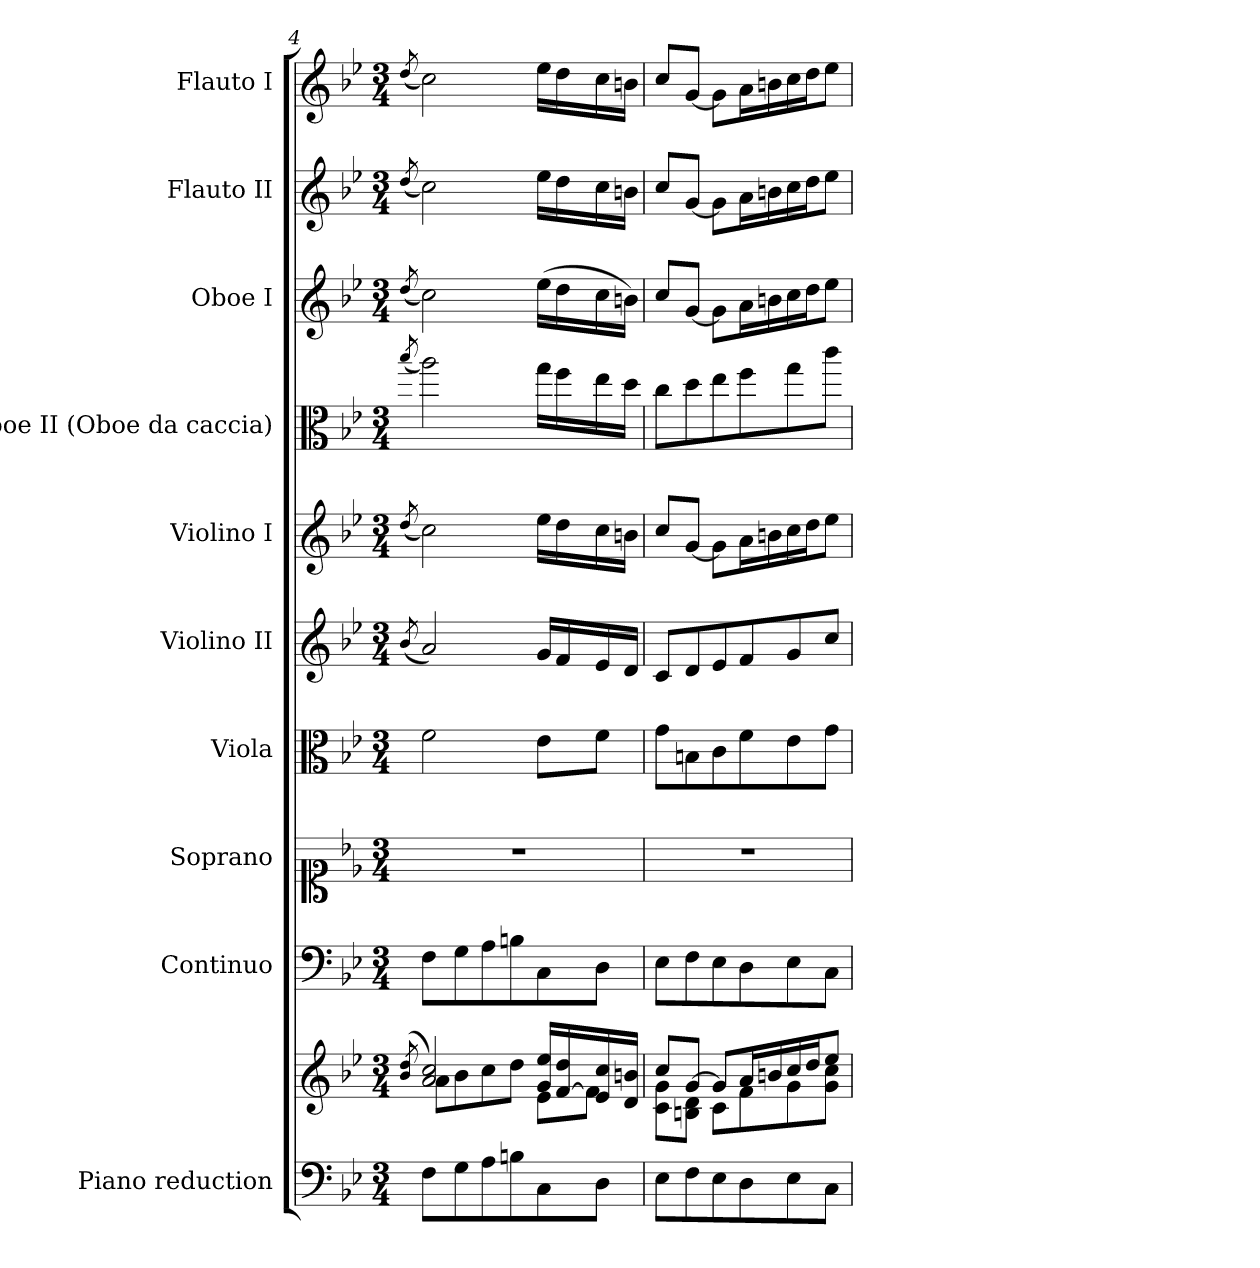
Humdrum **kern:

**kern	**kern	**kern	**kern	**kern	**kern	**kern	**kern	**kern	**kern	**kern
*part10	*part10	*part9	*part8	*part7	*part6	*part5	*part4	*part3	*part2	*part1
*staff11	*staff10	*staff9	*staff8	*staff7	*staff6	*staff5	*staff4	*staff3	*staff2	*staff1
*I"Piano reduction	*	*I"Continuo	*I"Soprano	*I"Viola	*I"Violino II	*I"Violino I	*I"Oboe II (Oboe da caccia)	*I"Oboe I	*I"Flauto II	*I"Flauto I
*I'Pno	*	*	*	*I'Vla	*I'Vln	*I'Vln	*	*I'Ob	*I'Fl	*I'Fl
*clefF4	*clefG2	*clefF4	*clefC1	*clefC3	*clefG2	*clefG2	*clefC3	*clefG2	*clefG2	*clefG2
*	*	*	*	*	*	*	*ITrd12c21	*	*	*
*k[b-e-]	*k[b-e-]	*k[b-e-]	*k[b-e-]	*k[b-e-]	*k[b-e-]	*k[b-e-]	*k[b-e-]	*k[b-e-]	*k[b-e-]	*k[b-e-]
*M3/4	*M3/4	*M3/4	*M3/4	*M3/4	*M3/4	*M3/4	*M3/4	*M3/4	*M3/4	*M3/4
=4	=4	=4	=4	=4	=4	=4	=4	=4	=4	=4
.	(>8qb-/ 8qdd/	.	.	.	(8qb-/	(8qdd/	(8qb-/	(8qdd/	(8qdd/	(8qdd/
*	*^	*	*	*	*	*	*	*	*	*
8F\L	2a/ 2cc/)	8a\L	8F\L	2.r	2f\	2a/)	2cc\)	2a\)	2cc\)	2cc\)	2cc\)
8G\	.	8b-\	8G\	.	.	.	.	.	.	.	.
8A\	.	8cc\	8A\	.	.	.	.	.	.	.	.
8Bn\	.	8dd\J	8Bn\	.	.	.	.	.	.	.	.
8C\	16g/ 16ee-/LL	8e-\L	8C\	.	8e-\L	16g/LL	16ee-\LL	16g\LL	(16ee-\LL	16ee-\LL	16ee-\LL
.	[<16f/ 16dd/	.	.	.	.	16f/	16dd\	16f\	16dd\	16dd\	16dd\
8D\J	16e-/ 16cc/	8f\J]	8D\J	.	8f\J	16e-/	16cc\	16e-\	16cc\	16cc\	16cc\
.	16d/ 16bn/JJ	.	.	.	.	16d/JJ	16bn\JJ	16d\JJ	16bn\JJ)	16bn\JJ	16bn\JJ
=5	=5	=5	=5	=5	=5	=5	=5	=5	=5	=5	=5
8E-\L	8cc/L	8c\ 8g\L	8E-\L	2.r	8g\L	8c/L	8cc/L	8c\L	8cc/L	8cc/L	8cc/L
8F\	[8g/J	8Bn\ 8d\J	8F\	.	8Bn\	8d/	[8g/J	8d\	[8g/J	[8g/J	[8g/J
8E-\	8g/L]	8c\L	8E-\	.	8c\	8e-/	8g\L]	8e-\	8g\L]	8g\L]	8g\L]
8D\	16a/L	8f\	8D\	.	8f\	8f/	16a\L	8f\	16a\L	16a\L	16a\L
.	16bn/	.	.	.	.	.	16bn\	.	16bn\	16bn\	16bn\
8E-\	16cc/	8g\	8E-\	.	8e-\	8g/	16cc\	8g\	16cc\	16cc\	16cc\
.	16dd/J	.	.	.	.	.	16dd\J	.	16dd\J	16dd\J	16dd\J
8C\J	8ee-/J	8g\ 8cc\J	8C\J	.	8g\J	8cc/J	8ee-\J	8cc\J	8ee-\J	8ee-\J	8ee-\J
*	*v	*v	*	*	*	*	*	*	*	*	*
=	=	=	=	=	=	=	=	=	=	=
*-	*-	*-	*-	*-	*-	*-	*-	*-	*-	*-
